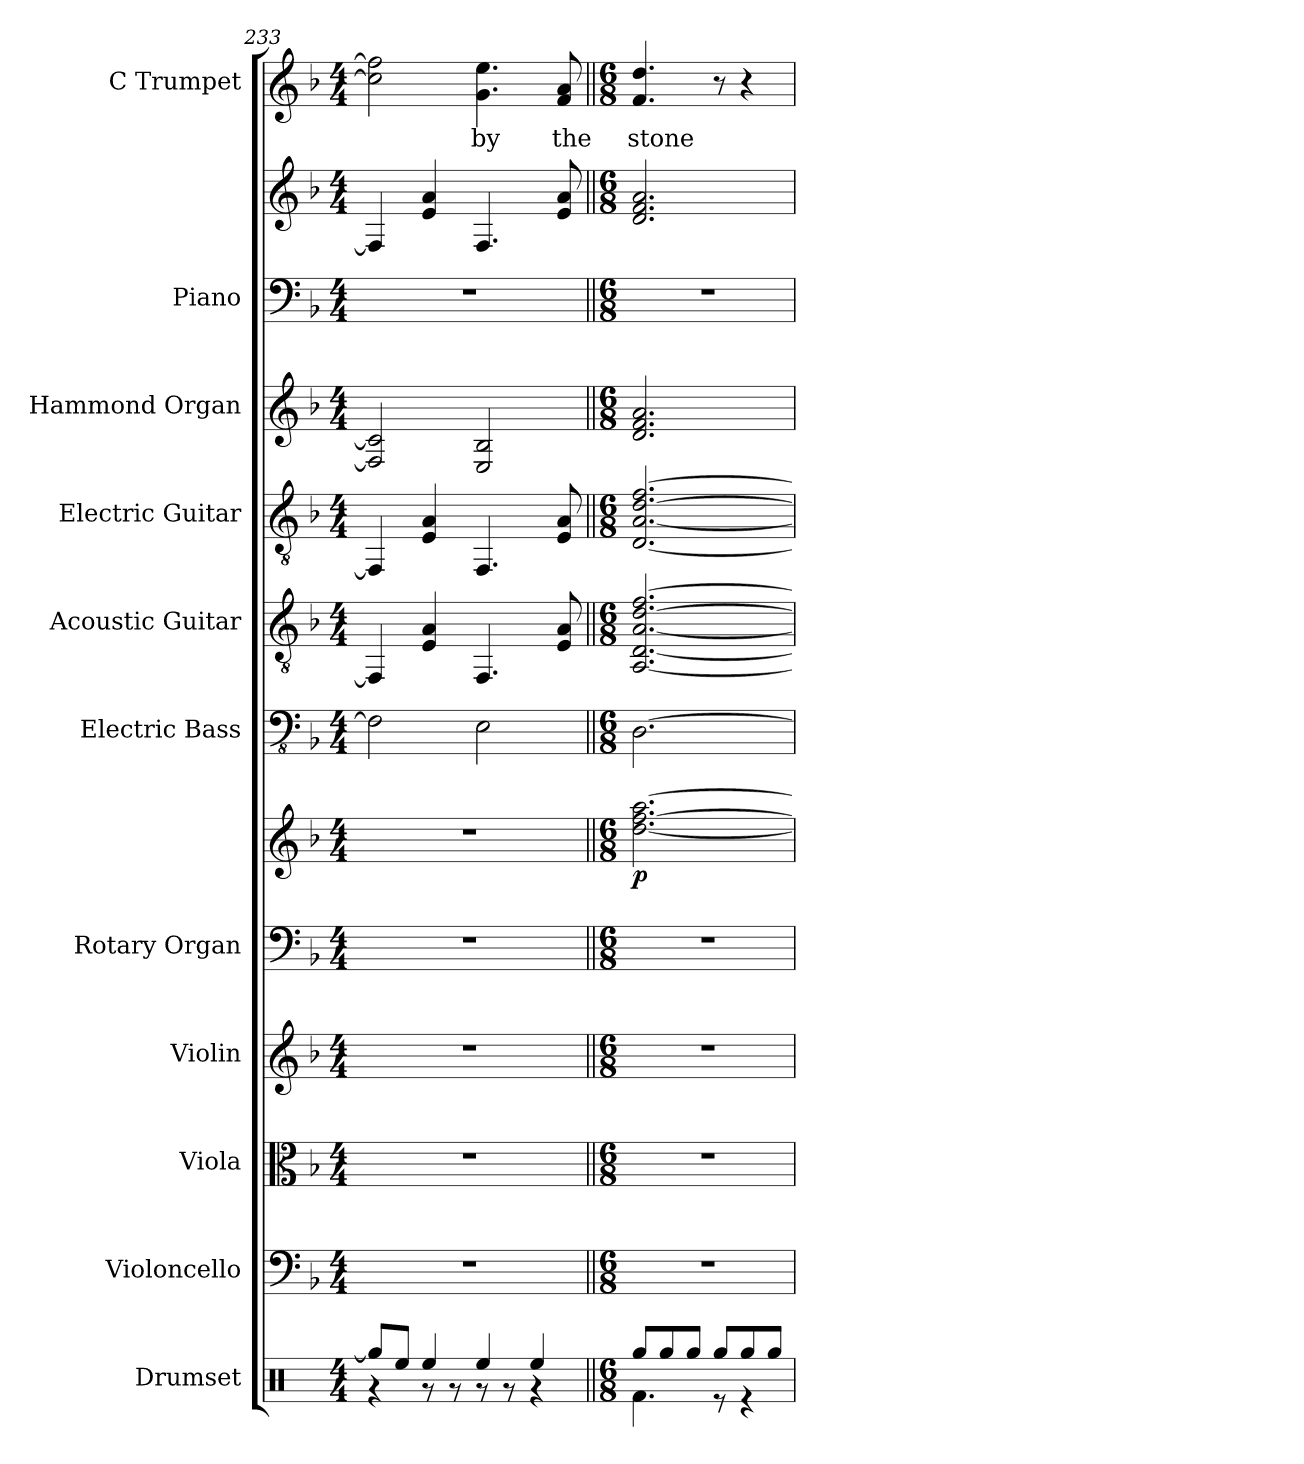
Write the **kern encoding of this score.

**kern	**kern	**kern	**kern	**kern	**kern	**dynam	**kern	**kern	**kern	**kern	**kern	**kern	**kern	**text
*part11	*part10	*part9	*part8	*part7	*part7	*part7	*part6	*part5	*part4	*part3	*part2	*part2	*part1	*part1
*staff13	*staff12	*staff11	*staff10	*staff9	*staff8	*staff8/9	*staff7	*staff6	*staff5	*staff4	*staff3	*staff2	*staff1	*staff1
*I"Drumset	*I"Violoncello	*I"Viola	*I"Violin	*I"Rotary Organ	*	*	*I"Electric Bass	*I"Acoustic Guitar	*I"Electric Guitar	*I"Hammond Organ	*I"Piano	*	*I"C Trumpet	*
*I'Drs.	*I'Vc.	*I'Vla.	*I'Vln.	*I'Rot. Org.	*	*	*I'El. B.	*I'Guit.	*I'El. Guit.	*I'Hm. Org.	*I'Pno.	*	*I'C Tpt.	*
*clefX	*clefF4	*clefC3	*clefG2	*clefF4	*clefG2	*	*clefFv4	*clefGv2	*clefGv2	*clefG2	*clefF4	*clefG2	*clefG2	*
*k[]	*k[b-]	*k[b-]	*k[b-]	*k[b-]	*k[b-]	*	*k[b-]	*k[b-]	*k[b-]	*k[b-]	*k[b-]	*k[b-]	*k[b-]	*
*M4/4	*M4/4	*M4/4	*M4/4	*M4/4	*M4/4	*	*M4/4	*M4/4	*M4/4	*M4/4	*M4/4	*M4/4	*M4/4	*
=233	=233	=233	=233	=233	=233	=233	=233	=233	=233	=233	=233	=233	=233	=233
*^	*	*	*	*	*	*	*	*	*	*	*	*	*	*
8Rgg/L]	4r	1r	1r	1r	1r	1r	.	2FF\]	4FF/]	4FF/]	2F/] 2c/]	1r	4F/]	2cc\] 2ff\]	.
8Ree/J	.	.	.	.	.	.	.	.	.	.	.	.	.	.	.
4Ree/	8r	.	.	.	.	.	.	.	4E/ 4A/	4E/ 4A/	.	.	4e/ 4a/	.	.
.	8r	.	.	.	.	.	.	.	.	.	.	.	.	.	.
4Ree/	8r	.	.	.	.	.	.	2EE\	4.FF/	4.FF/	2E/ 2B-/	.	4.F/	4.g\ 4.ee\	by
.	8r	.	.	.	.	.	.	.	.	.	.	.	.	.	.
4Ree/	4r	.	.	.	.	.	.	.	.	.	.	.	.	.	.
.	.	.	.	.	.	.	.	.	8E/ 8A/	8E/ 8A/	.	.	8e/ 8a/	8f/ 8a/	the
=234||	=234||	=234||	=234||	=234||	=234||	=234||	=234||	=234||	=234||	=234||	=234||	=234||	=234||	=234||	=234||
*M6/8	*	*M6/8	*M6/8	*M6/8	*M6/8	*M6/8	*	*M6/8	*M6/8	*M6/8	*M6/8	*M6/8	*M6/8	*M6/8	*
!	!	!	!	!	!	!	!LO:DY:b	!	!	!	!	!	!	!	!
8Rgg/L	4.Rf\	2.r	2.r	2.r	2.r	[2.dd\ [2.ff\ [2.aa\	p	[2.DD\	[2.AA/ [2.D/ [2.A/ [2.d/ [2.f/	[2.D/ [2.A/ [2.d/ [2.f/	2.d/ 2.f/ 2.a/	2.r	2.d/ 2.f/ 2.a/	4.f/ 4.dd/	stone
8Rgg/	.	.	.	.	.	.	.	.	.	.	.	.	.	.	.
8Rgg/J	.	.	.	.	.	.	.	.	.	.	.	.	.	.	.
8Rgg/L	8r	.	.	.	.	.	.	.	.	.	.	.	.	8r	.
8Rgg/	4r	.	.	.	.	.	.	.	.	.	.	.	.	4r	.
8Rgg/J	.	.	.	.	.	.	.	.	.	.	.	.	.	.	.
*v	*v	*	*	*	*	*	*	*	*	*	*	*	*	*	*
=	=	=	=	=	=	=	=	=	=	=	=	=	=	=
*-	*-	*-	*-	*-	*-	*-	*-	*-	*-	*-	*-	*-	*-	*-
